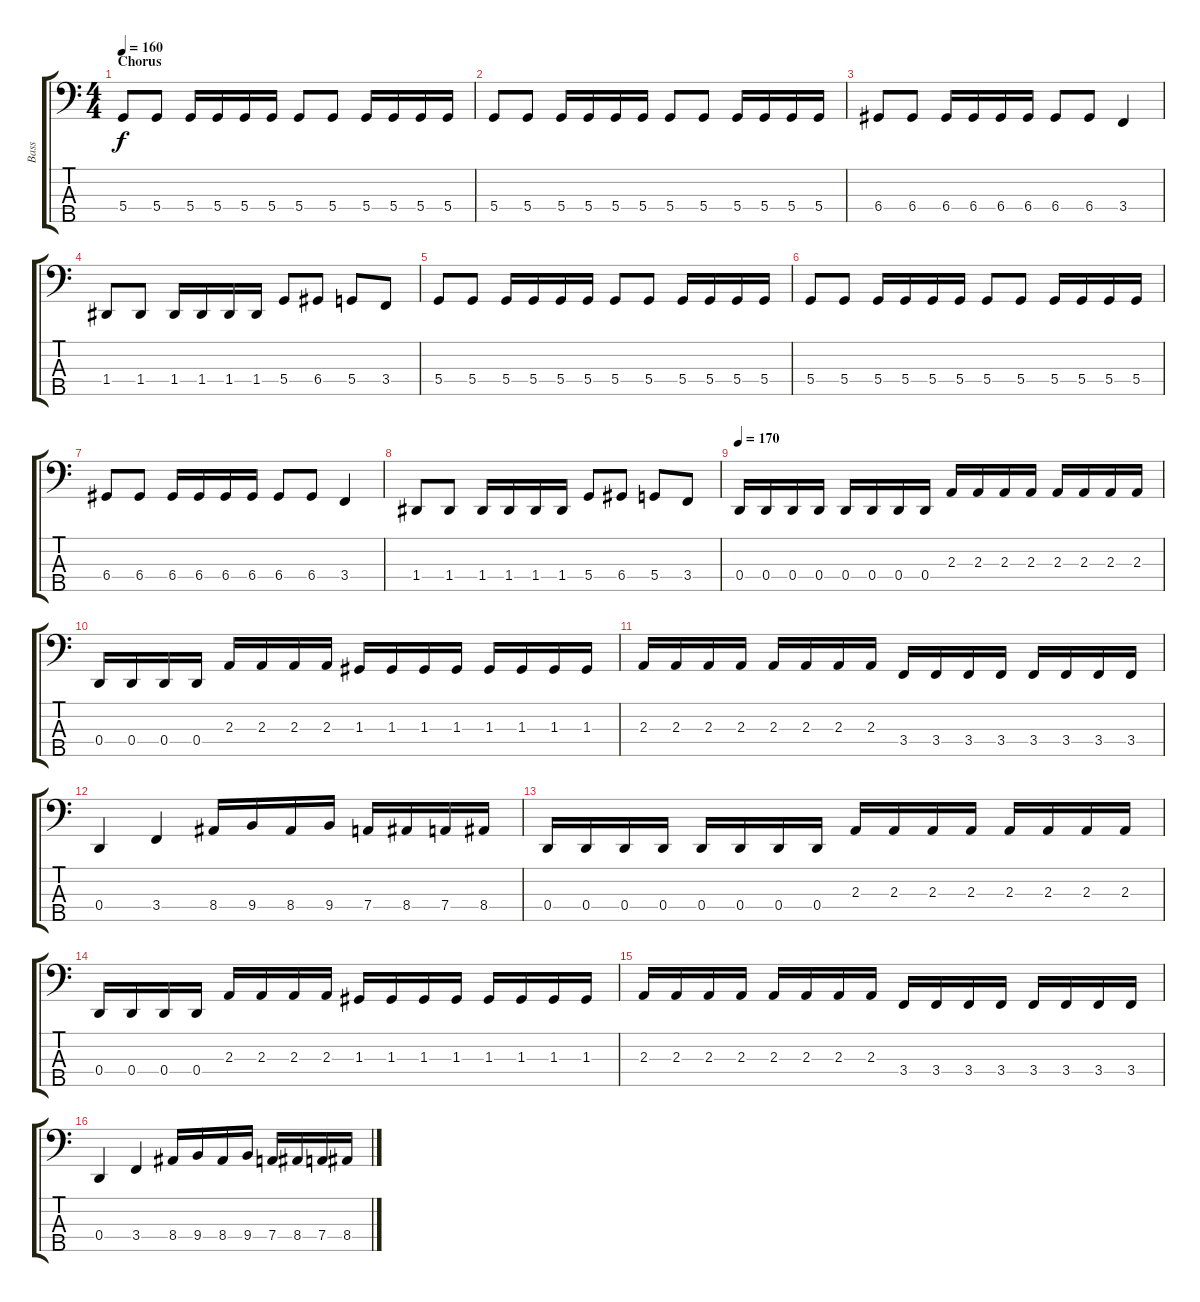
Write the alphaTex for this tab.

\track ("Bass" "Bass") {instrument electricbassfinger}
\staff {score tabs}
\tuning (F2 C2 G1 D1 A0) {hide}
\ts (4 4)
\section ("" "Chorus")
\tempo 160
\clef f4
\ks c
5.4.8{dy f} 5.4.8 5.4.16 5.4.16 5.4.16 5.4.16 5.4.8 5.4.8 5.4.16 5.4.16 5.4.16 5.4.16 |
5.4.8 5.4.8 5.4.16 5.4.16 5.4.16 5.4.16 5.4.8 5.4.8 5.4.16 5.4.16 5.4.16 5.4.16 |
6.4.8 6.4.8 6.4.16 6.4.16 6.4.16 6.4.16 6.4.8 6.4.8 3.4.4 |
1.4.8 1.4.8 1.4.16 1.4.16 1.4.16 1.4.16 5.4.8 6.4.8 5.4.8 3.4.8 |
5.4.8 5.4.8 5.4.16 5.4.16 5.4.16 5.4.16 5.4.8 5.4.8 5.4.16 5.4.16 5.4.16 5.4.16 |
5.4.8 5.4.8 5.4.16 5.4.16 5.4.16 5.4.16 5.4.8 5.4.8 5.4.16 5.4.16 5.4.16 5.4.16 |
6.4.8 6.4.8 6.4.16 6.4.16 6.4.16 6.4.16 6.4.8 6.4.8 3.4.4 |
1.4.8 1.4.8 1.4.16 1.4.16 1.4.16 1.4.16 5.4.8 6.4.8 5.4.8 3.4.8 |
\tempo 170
0.4.16 0.4.16 0.4.16 0.4.16 0.4.16 0.4.16 0.4.16 0.4.16 2.3.16 2.3.16 2.3.16 2.3.16 2.3.16 2.3.16 2.3.16 2.3.16 |
0.4.16 0.4.16 0.4.16 0.4.16 2.3.16 2.3.16 2.3.16 2.3.16 1.3.16 1.3.16 1.3.16 1.3.16 1.3.16 1.3.16 1.3.16 1.3.16 |
2.3.16 2.3.16 2.3.16 2.3.16 2.3.16 2.3.16 2.3.16 2.3.16 3.4.16 3.4.16 3.4.16 3.4.16 3.4.16 3.4.16 3.4.16 3.4.16 |
0.4.4 3.4.4 8.4.16 9.4.16 8.4.16 9.4.16 7.4.16 8.4.16 7.4.16 8.4.16 |
0.4.16 0.4.16 0.4.16 0.4.16 0.4.16 0.4.16 0.4.16 0.4.16 2.3.16 2.3.16 2.3.16 2.3.16 2.3.16 2.3.16 2.3.16 2.3.16 |
0.4.16 0.4.16 0.4.16 0.4.16 2.3.16 2.3.16 2.3.16 2.3.16 1.3.16 1.3.16 1.3.16 1.3.16 1.3.16 1.3.16 1.3.16 1.3.16 |
2.3.16 2.3.16 2.3.16 2.3.16 2.3.16 2.3.16 2.3.16 2.3.16 3.4.16 3.4.16 3.4.16 3.4.16 3.4.16 3.4.16 3.4.16 3.4.16 |
0.4.4 3.4.4 8.4.16 9.4.16 8.4.16 9.4.16 7.4.16 8.4.16 7.4.16 8.4.16
